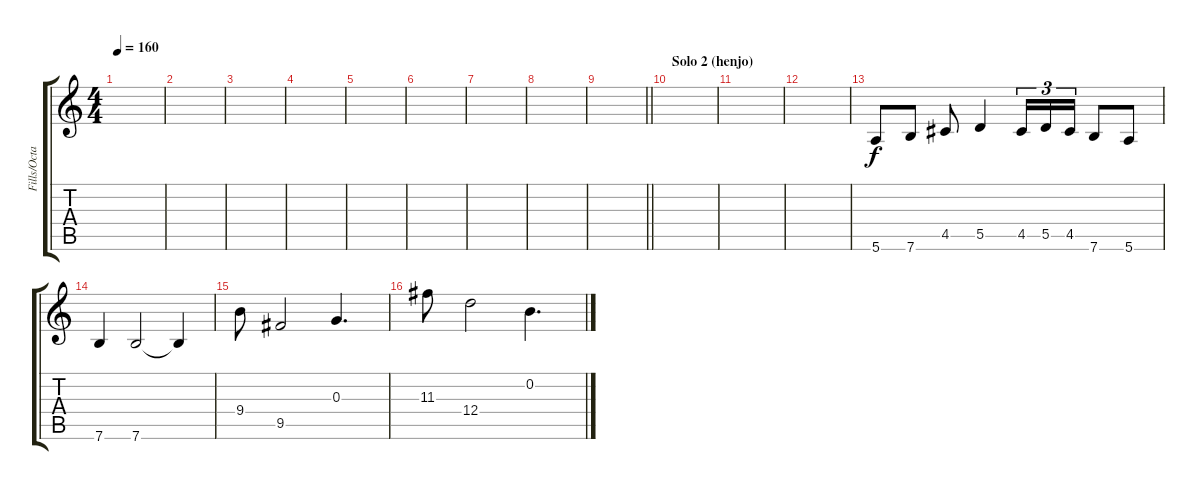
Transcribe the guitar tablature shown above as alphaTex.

\track ("Fills/Octaves/etc" "Fills/Octa") {instrument distortionguitar}
\staff {score tabs}
\tuning (E4 B3 G3 D3 A2 E2) {hide}
\ts (4 4)
\tempo 160
\clef g2
\ks c
|
|
|
|
|
|
|
|
\barLineRight lightlight
|
\section ("" "Solo 2 (henjo)")
|
|
|
5.6.8 7.6.8 4.5.8 5.5.4 4.5.16{tu (3 2)} 5.5.16{tu (3 2)} 4.5.16{tu (3 2)} 7.6.8 5.6.8 |
7.6.4 7.6.2 7.6{t}.4 |
9.4.8 9.5.2 0.3.4{d} |
11.3.8 12.4.2 0.2.4{d}
